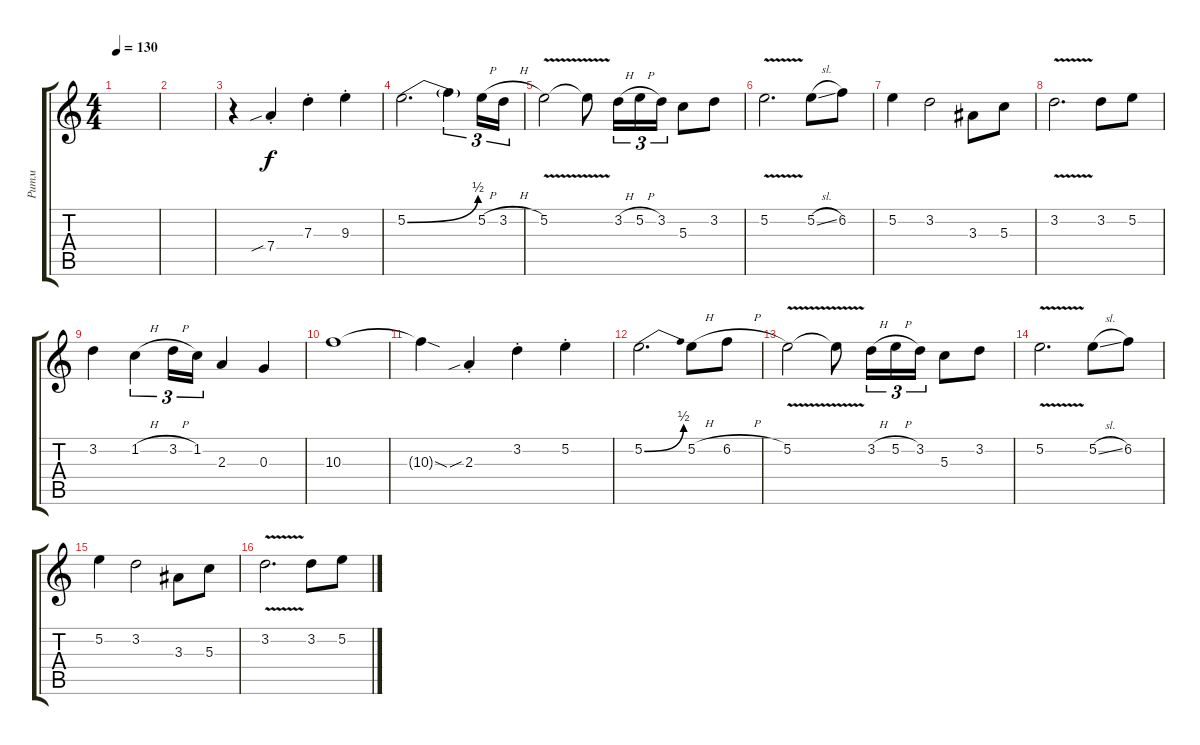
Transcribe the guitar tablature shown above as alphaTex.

\track ("Ритм" "Ритм") {instrument distortionguitar}
\staff {score tabs}
\tuning (E4 B3 G3 D3 A2 E2) {hide}
\ts (4 4)
\tempo 130
\clef g2
\ks c
|
|
r.4 7.4{sib st}.4 7.3{st}.4 9.3{st}.4 |
5.2{be (bend 0 0 60 2)}.2{d} 5.2{t}.4{tu (3 2)} 5.2{h}.16{tu (3 2)} 3.2{h}.16{tu (3 2)} |
5.2{v}.2 5.2{t}.8 3.2{h}.16{tu (3 2)} 5.2{h}.16{tu (3 2)} 3.2.16{tu (3 2)} 5.3.8 3.2.8 |
5.2{v}.2{d} 5.2{sl}.8 6.2.8 |
5.2.4 3.2.2 3.3.8 5.3.8 |
3.2{v}.2{d} 3.2.8 5.2.8 |
3.2.4 1.2{h}.4{tu (3 2)} 3.2{h}.16{tu (3 2)} 1.2.16{tu (3 2)} 2.3.4 0.3.4 |
10.3.1 |
10.3{sod t}.4 2.3{sib st}.4 3.2{st}.4 5.2{st}.4 |
5.2{be (bend 0 0 60 2)}.2{d} 5.2{h}.8 6.2{h}.8 |
5.2{v}.2 5.2{t}.8 3.2{h}.16{tu (3 2)} 5.2{h}.16{tu (3 2)} 3.2.16{tu (3 2)} 5.3.8 3.2.8 |
5.2{v}.2{d} 5.2{sl}.8 6.2.8 |
5.2.4 3.2.2 3.3.8 5.3.8 |
3.2{v}.2{d} 3.2.8 5.2.8
